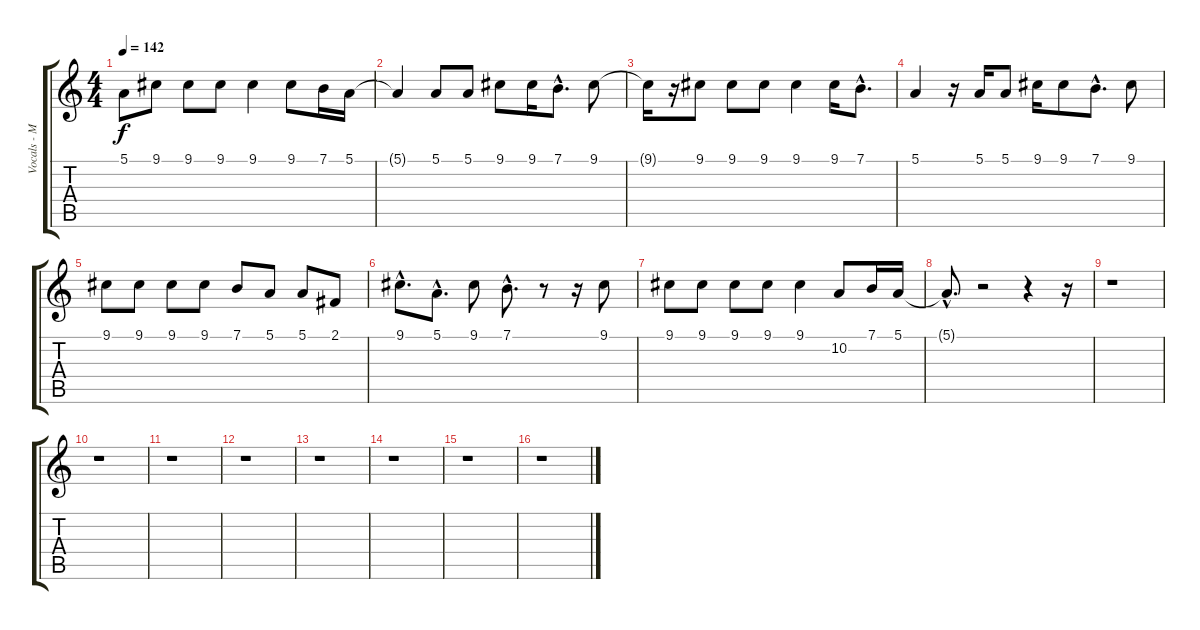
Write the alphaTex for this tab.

\track ("Vocals - Mark" "Vocals - M") {instrument voiceoohs}
\staff {score tabs}
\tuning (E4 B3 G3 D3 A2 E2) {hide}
\ts (4 4)
\tempo 142
\clef g2
\ks c
5.1{t}.8{dy f} 9.1.8 9.1.8 9.1.8 9.1.4 9.1.8 7.1.16 5.1.16 |
5.1{t}.4 5.1.8 5.1.8 9.1.8 9.1.16 7.1{hac}.8{d} 9.1.8 |
9.1{t}.16 r.16 9.1.8 9.1.8 9.1.8 9.1.4 9.1.16 7.1{hac}.8{d} |
5.1.4 r.16 5.1.16 5.1.8 9.1.16 9.1.8 7.1{hac}.8{d} 9.1.8 |
9.1.8 9.1.8 9.1.8 9.1.8 7.1.8 5.1.8 5.1.8 2.1.8 |
9.1{hac}.8{d} 5.1{hac}.8{d} 9.1.8 7.1{hac}.8{d} r.8 r.16 9.1.8 |
9.1.8 9.1.8 9.1.8 9.1.8 9.1.4 10.2.8 7.1.16 5.1.16 |
5.1{hac t}.8{d} r.2 r.4 r.16 |
r.1 |
r.1 |
r.1 |
r.1 |
r.1 |
r.1 |
r.1 |
r.1
